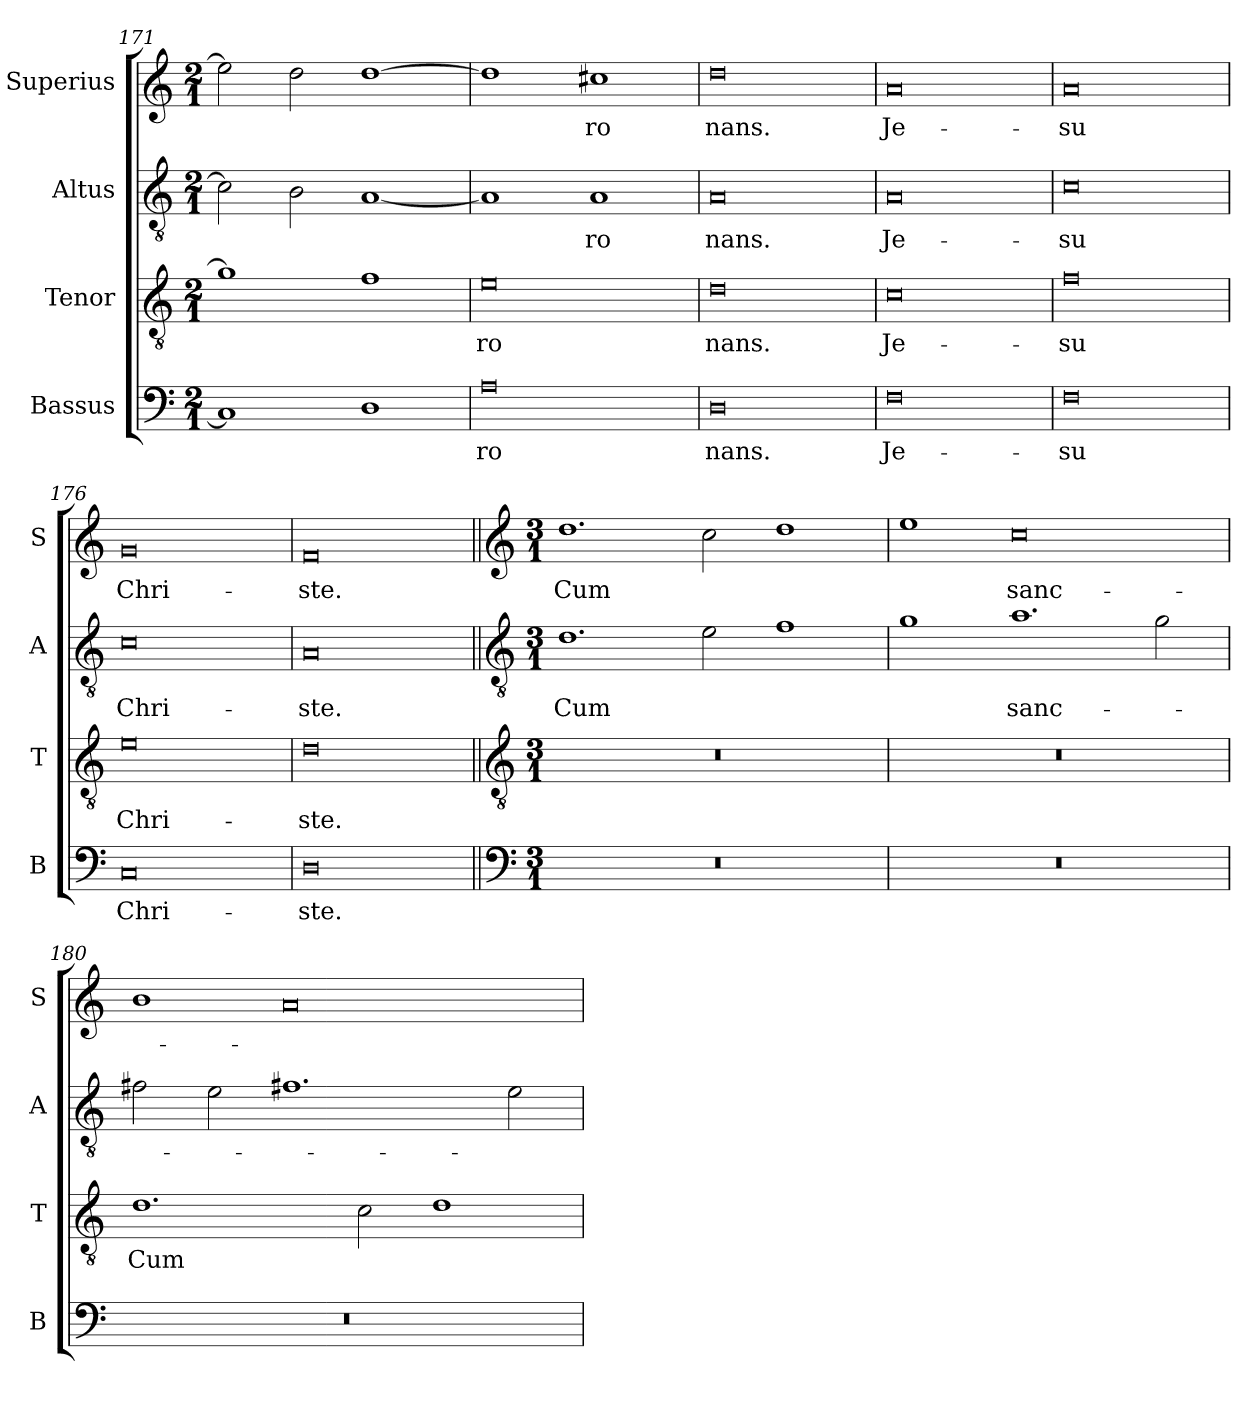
**kern	**text	**kern	**text	**kern	**text	**kern	**text
*part4	*part4	*part3	*part3	*part2	*part2	*part1	*part1
*staff4	*staff4	*staff3	*staff3	*staff2	*staff2	*staff1	*staff1
*I"Bassus	*	*I"Tenor	*	*I"Altus	*	*I"Superius	*
*I'B	*	*I'T	*	*I'A	*	*I'S	*
*clefF4	*	*clefGv2	*	*clefGv2	*	*clefG2	*
*k[]	*	*k[]	*	*k[]	*	*k[]	*
*M2/1	*	*M2/1	*	*M2/1	*	*M2/1	*
=171	=171	=171	=171	=171	=171	=171	=171
1C]	.	1g]	.	2c\]	.	2ee\]	.
.	.	.	.	2B\	.	2dd\	.
1D	.	1f	.	[1A	.	[1dd	.
=172	=172	=172	=172	=172	=172	=172	=172
0A	-ro	0e	-ro	1A]	.	1dd]	.
.	.	.	.	1A	-ro	1cc#X	-ro
=173	=173	=173	=173	=173	=173	=173	=173
0D	-nans.	0d	-nans.	0A	-nans.	0dd	-nans.
=174	=174	=174	=174	=174	=174	=174	=174
0F	Je-	0c	Je-	0A	Je-	0a	Je-
=175	=175	=175	=175	=175	=175	=175	=175
0F	-su	0f	-su	0c	-su	0a	-su
=176	=176	=176	=176	=176	=176	=176	=176
0C	Chri-	0e	Chri-	0c	Chri-	0g	Chri-
=177	=177	=177	=177	=177	=177	=177	=177
0D	-ste.	0d	-ste.	0A	-ste.	0f	-ste.
!!LO:LB:g=z
=178||	=178||	=178||	=178||	=178||	=178||	=178||	=178||
*clefF4	*	*clefGv2	*	*clefGv2	*	*clefG2	*
*k[]	*	*k[]	*	*k[]	*	*k[]	*
*M3/1	*	*M3/1	*	*M3/1	*	*M3/1	*
0.r	.	0.r	.	1.d	Cum	1.dd	Cum
.	.	.	.	2e\	.	2cc\	.
.	.	.	.	1f	.	1dd	.
=179	=179	=179	=179	=179	=179	=179	=179
0.r	.	0.r	.	1g	.	1ee	.
.	.	.	.	1.a	sanc-	0cc	sanc-
.	.	.	.	2g\	.	.	.
=180	=180	=180	=180	=180	=180	=180	=180
0.r	.	1.d	Cum	2f#X\	.	1b	.
.	.	.	.	2e\	.	.	.
.	.	.	.	1.f#X	.	0a	.
.	.	2c\	.	.	.	.	.
.	.	1d	.	.	.	.	.
.	.	.	.	2e\	.	.	.
=	=	=	=	=	=	=	=
*-	*-	*-	*-	*-	*-	*-	*-
